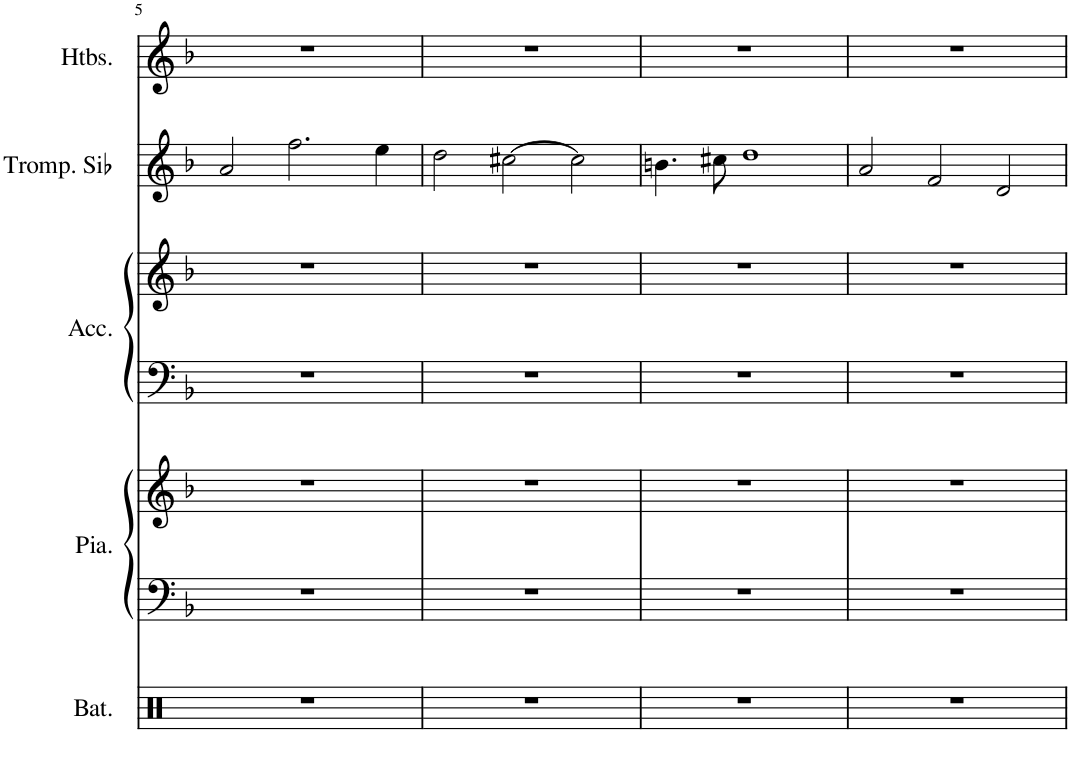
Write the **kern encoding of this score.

**kern	**kern	**kern	**kern	**kern	**kern	**kern
*part5	*part4	*part4	*part3	*part3	*part2	*part1
*staff7	*staff6	*staff5	*staff4	*staff3	*staff2	*staff1
*I"Batterie	*I"Piano	*	*I"Accordéon	*	*I"Trompette en Sib	*I"Hautbois
*I'Bat.	*I'Pia.	*	*I'Acc.	*	*I'Tromp. Sib	*I'Htbs.
!!LO:PB:g=z
*clefX	*clefF4	*clefG2	*clefF4	*clefG2	*clefG2	*clefG2
*	*	*	*	*	*ITrd1c2	*
*k[]	*k[b-]	*k[b-]	*k[b-]	*k[b-]	*k[b-]	*k[b-]
*M3/2	*M3/2	*M3/2	*M3/2	*M3/2	*M3/2	*M3/2
=5	=5	=5	=5	=5	=5	=5
1.r	1.r	1.r	1.r	1.r	2a/	1.r
.	.	.	.	.	2.ff\	.
.	.	.	.	.	4ee\	.
=6	=6	=6	=6	=6	=6	=6
1.r	1.r	1.r	1.r	1.r	2dd\	1.r
.	.	.	.	.	[2cc#X\	.
.	.	.	.	.	2cc#\]	.
=7	=7	=7	=7	=7	=7	=7
1.r	1.r	1.r	1.r	1.r	4.bn\	1.r
.	.	.	.	.	8cc#X\	.
.	.	.	.	.	1dd	.
=8	=8	=8	=8	=8	=8	=8
1.r	1.r	1.r	1.r	1.r	2a/	1.r
.	.	.	.	.	2f/	.
.	.	.	.	.	2d/	.
=	=	=	=	=	=	=
*-	*-	*-	*-	*-	*-	*-
